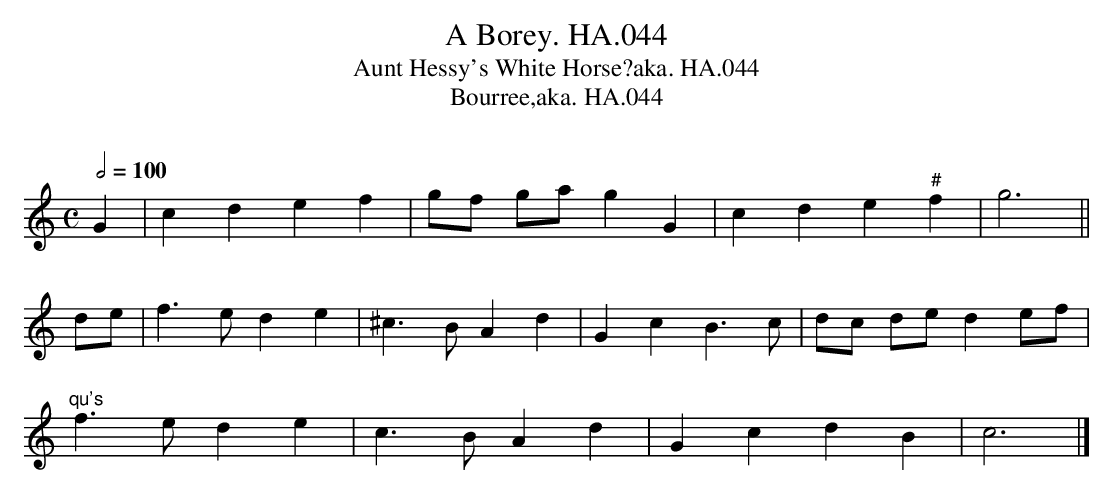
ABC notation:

X:1
T:Borey. HA.044, A
T:Aunt Hessy's White Horse?aka. HA.044
T:Bourree,aka. HA.044
M:C
L:1/4
Q:1/2=100
O:
K:C
G|cdef|g/f/ g/a/gG|cde"^#"f|g3||
d/e/|f>ede|^c>BAd|GcB>c|d/c/ d/e/ d e/f/|
"^qu's"f>ede|c>BAd|GcdB|c3|]
